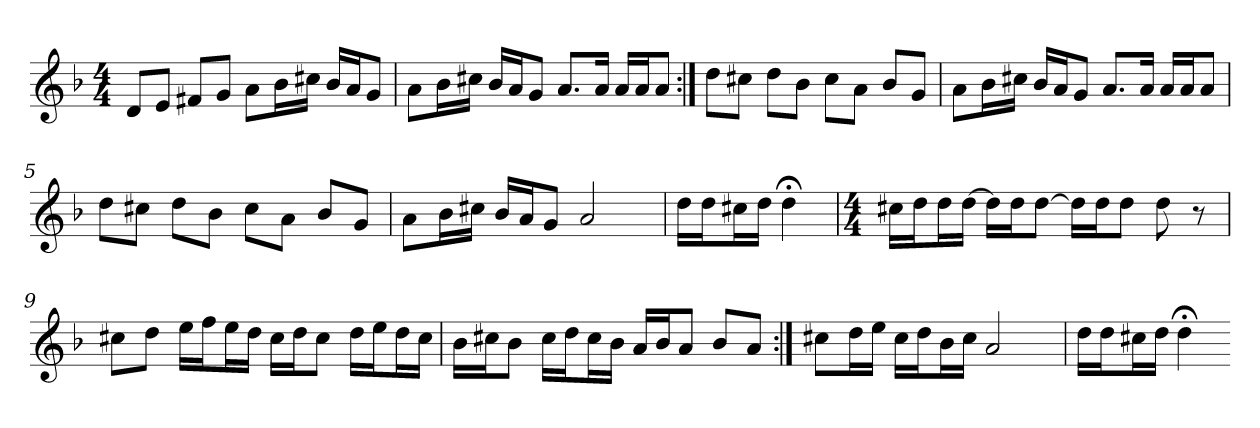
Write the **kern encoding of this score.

**kern
*part1
*staff1
*clefG2
*k[b-]
*M4/4
=1
8d/L
8e/J
8f#X/L
8g/J
8a\L
16b-\L
16cc#X\JJ
16b-/LL
16a/J
8g/J
=2
8a\L
16b-\L
16cc#X\JJ
16b-/LL
16a/J
8g/J
8.a/L
16a/Jk
16a/LL
16a/J
8a/J
=3:|!
8dd\L
8cc#X\J
8dd\L
8b-\J
8cc#\L
8a\J
8b-/L
8g/J
=4
8a\L
16b-\L
16cc#X\JJ
16b-/LL
16a/J
8g/J
8.a/L
16a/Jk
16a/LL
16a/J
8a/J
=5
8dd\L
8cc#X\J
8dd\L
8b-\J
8cc#\L
8a\J
8b-/L
8g/J
=6
8a\L
16b-\L
16cc#X\JJ
16b-/LL
16a/J
8g/J
2a
=7
16dd\LL
16dd\J
16cc#X\L
16dd\JJ
4dd;<
=8
*M4/4
16cc#X\LL
16dd\J
16dd\L
[16dd\JJ
16dd\LL]
16dd\J
[8dd\J
16dd\LL]
16dd\J
8dd\J
8dd
8r
=9
8cc#X\L
8dd\J
16ee\LL
16ff\J
16ee\L
16dd\JJ
16cc#\LL
16dd\J
8cc#\J
16dd\LL
16ee\J
16dd\L
16cc#\JJ
=10
16b-\LL
16cc#X\J
8b-\J
16cc#\LL
16dd\J
16cc#\L
16b-\JJ
16a/LL
16b-/J
8a/J
8b-/L
8a/J
=11:|!
8cc#X\L
16dd\L
16ee\JJ
16cc#\LL
16dd\J
16b-\L
16cc#\JJ
2a
=12
16dd\LL
16dd\J
16cc#X\L
16dd\JJ
4dd;<
=-
*-
